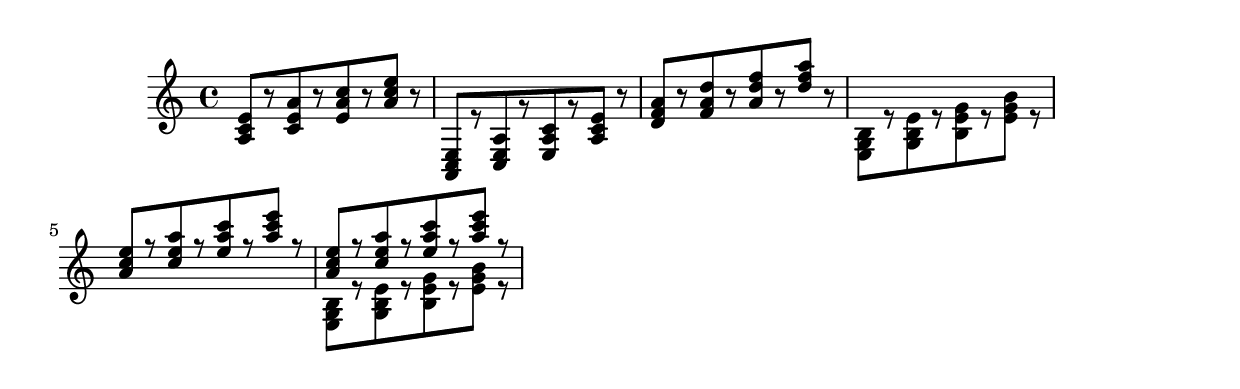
\header {
    texidoc = "Rests under beams are only moved if necessary."
}

\version "2.1.22"

fig =  \notes \relative c' {
    <a c e>8[ r <c e a> r <e a c> r <a c e>]  r |
}

			 
\score {
  \notes \relative c' \new Staff {
     \fig 
      \transpose c c,  \fig
      \new Voice { \stemUp \transpose c f  \fig }
      <<
	  \\
	  \transpose f c \fig
      >>
      
      <<
	  { \transpose c c' \fig }
	  \\
	  {} 
      >>
      
      << \transpose c c' \fig \\
	  \transpose f c \fig
      >>
  }

  \paper {
      raggedright = ##t
  }
}

